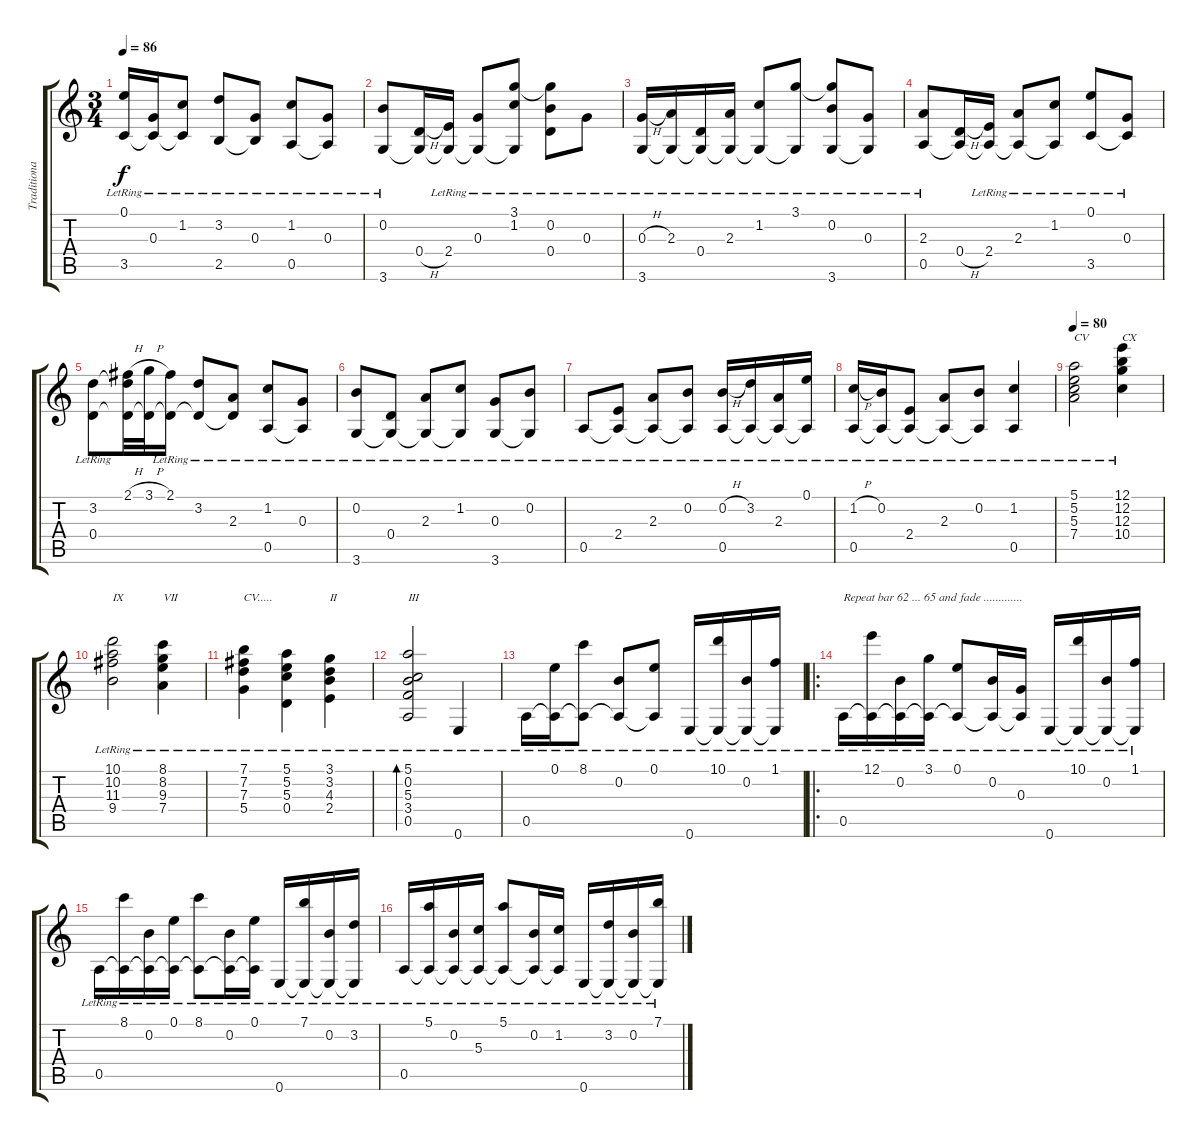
\track ("Traditional" "Traditiona") {instrument acousticguitarsteel}
\staff {score tabs}
\tuning (E4 B3 G3 D3 A2 E2) {hide}
\ts (3 4)
\tempo 86
\clef g2
\ks c
(0.1{lr} 3.5{lr}).16{dy f} (0.3{lr} 3.5{t}).16 (1.2{lr} 3.5{t}).8 (3.2{lr} 2.5{lr}).8 (0.3{lr} 2.5{t}).8 (1.2{lr} 0.5{lr}).8 (0.3{lr} 0.5{t}).8 |
(0.2{lr} 3.6{lr}).8 (0.4{h} 3.6{t}).16 (2.4{lr} 3.6{t}).16 (0.3{lr} 3.6{t}).8 (3.1{lr} 1.2{lr} 3.6{t}).8 (3.1{t} 0.2{lr} 0.4{lr}).8 0.3{lr}.8 |
(0.3{h} 3.6{lr}).16 (2.3{lr} 3.6{t}).16 (0.4{lr} 3.6{t}).16 (2.3{lr} 3.6{t}).16 (1.2{lr} 3.6{t}).8 (3.1{lr} 3.6{t}).8 (3.1{t} 0.2{lr} 3.6{lr}).8 (0.3{lr} 3.6{t}).8 |
(2.3{lr} 0.5{lr}).8 (0.4{h} 0.5{t}).16 (2.4{lr} 0.5{t}).16 (2.3{lr} 0.5{t}).8 (1.2{lr} 0.5{t}).8 (0.1{lr} 3.5{lr}).8 (0.3{lr} 3.5{t}).8 |
(3.2{lr} 0.4{lr}).8 (2.1{h} 3.2{t} 0.4{t}).32 (3.1{h} 0.4{t}).32 (2.1{lr} 0.4{t}).16 (3.2{lr} 0.4{t}).8 (2.3{lr} 0.4{t}).8 (1.2{lr} 0.5{lr}).8 (0.3{lr} 0.5{t}).8 |
(0.2{lr} 3.6{lr}).8 (0.4{lr} 3.6{t}).8 (2.3{lr} 3.6{t}).8 (1.2{lr} 3.6{t}).8 (0.3{lr} 3.6{lr}).8 (0.2{lr} 3.6{t}).8 |
0.5{lr}.8 (2.4{lr} 0.5{t}).8 (2.3{lr} 0.5{t}).8 (0.2{lr} 0.5{t}).8 (0.2{h} 0.5{lr}).16 (3.2{lr} 0.5{t}).16 (2.3{lr} 0.5{t}).16 (0.1{lr} 0.5{t}).16 |
(1.2{h} 0.5{lr}).16 (0.2{lr} 0.5{t}).16 (2.4{lr} 0.5{t}).8 (2.3{lr} 0.5{t}).8 (0.2{lr} 0.5{t}).8 (1.2{lr} 0.5{lr}).4 |
\tempo 80
(5.1{lr} 5.2{lr} 5.3{lr} 7.4{lr}).2{txt "CV"} (12.1{lr} 12.2{lr} 12.3{lr} 10.4{lr}).4{txt "CX"} |
(10.1{lr} 10.2{lr} 11.3{lr} 9.4{lr}).2{txt "IX"} (8.1{lr} 8.2{lr} 9.3{lr} 7.4{lr}).4{txt "VII"} |
(7.1{lr} 7.2{lr} 7.3{lr} 5.4{lr}).4{txt "CV....."} (5.1{lr} 5.2{lr} 5.3{lr} 0.4{lr}).4 (3.1{lr} 3.2{lr} 4.3{lr} 2.4{lr}).4{txt "II"} |
(5.1{lr} 0.2{lr} 5.3{lr} 3.4{lr} 0.5{lr}).2{bd 240 txt "III"} 0.6{lr}.4 |
0.5{lr}.16 (0.1{lr} 0.5{t}).16 (8.1{lr} 0.5{t}).8 (0.2{lr} 0.5{t}).8 (0.1{lr} 0.5{t}).8 0.6{lr}.16 (10.1{lr} 0.6{t}).16 (0.2{lr} 0.6{t}).16 (1.1{lr} 0.6{t}).16 |
\ro
0.5{lr}.16{txt "Repeat bar 62 ... 65 and fade ............."} (12.1{lr} 0.5{t}).16 (0.2{lr} 0.5{t}).16 (3.1{lr} 0.5{t}).16 (0.1{lr} 0.5{t}).8 (0.2{lr} 0.5{t}).16 (0.3{lr} 0.5{t}).16 0.6{lr}.16 (10.1{lr} 0.6{t}).16 (0.2{lr} 0.6{t}).16 (1.1{lr} 0.6{t}).16 |
0.5{lr}.16 (8.1{lr} 0.5{t}).16 (0.2{lr} 0.5{t}).16 (0.1{lr} 0.5{t}).16 (8.1{lr} 0.5{t}).8 (0.2{lr} 0.5{t}).16 (0.1{lr} 0.5{t}).16 0.6{lr}.16 (7.1{lr} 0.6{t}).16 (0.2{lr} 0.6{t}).16 (3.2{lr} 0.6{t}).16 |
0.5{lr}.16 (5.1{lr} 0.5{t}).16 (0.2{lr} 0.5{t}).16 (5.3{lr} 0.5{t}).16 (5.1{lr} 0.5{t}).8 (0.2{lr} 0.5{t}).16 (1.2{lr} 0.5{t}).16 0.6{lr}.16 (3.2{lr} 0.6{t}).16 (0.2{lr} 0.6{t}).16 (7.1{lr} 0.6{t}).16
